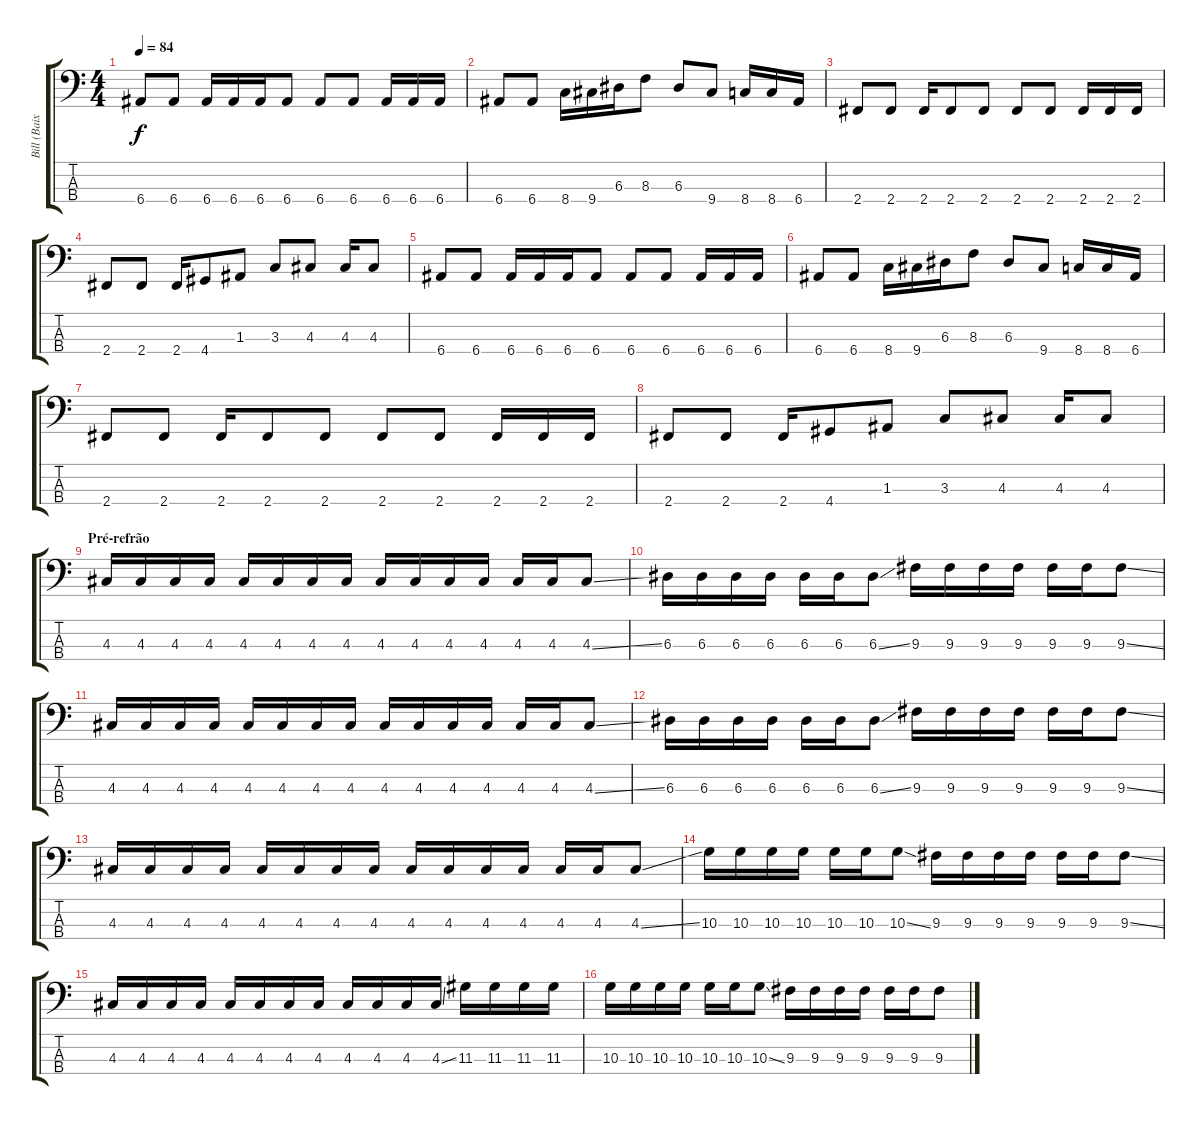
\track ("Bill (Baixo)" "Bill (Baix") {instrument electricbassfinger}
\staff {score tabs}
\tuning (G2 D2 A1 E1) {hide}
\ts (4 4)
\tempo 84
\clef f4
\ks c
6.4.8{dy f} 6.4.8 6.4.16 6.4.16 6.4.16 6.4.8 6.4.8 6.4.8 6.4.16 6.4.16 6.4.16 |
6.4.8 6.4.8 8.4.16 9.4.16 6.3.16 8.3.8 6.3.8 9.4.8 8.4.16 8.4.16 6.4.16 |
2.4.8 2.4.8 2.4.16 2.4.8 2.4.8 2.4.8 2.4.8 2.4.16 2.4.16 2.4.16 |
2.4.8 2.4.8 2.4.16 4.4.8 1.3.8 3.3.8 4.3.8 4.3.16 4.3.8 |
6.4.8 6.4.8 6.4.16 6.4.16 6.4.16 6.4.8 6.4.8 6.4.8 6.4.16 6.4.16 6.4.16 |
6.4.8 6.4.8 8.4.16 9.4.16 6.3.16 8.3.8 6.3.8 9.4.8 8.4.16 8.4.16 6.4.16 |
2.4.8 2.4.8 2.4.16 2.4.8 2.4.8 2.4.8 2.4.8 2.4.16 2.4.16 2.4.16 |
2.4.8 2.4.8 2.4.16 4.4.8 1.3.8 3.3.8 4.3.8 4.3.16 4.3.8 |
\section ("" "Pré-refrão")
4.3.16 4.3.16 4.3.16 4.3.16 4.3.16 4.3.16 4.3.16 4.3.16 4.3.16 4.3.16 4.3.16 4.3.16 4.3.16 4.3.16 4.3{ss}.8 |
6.3.16 6.3.16 6.3.16 6.3.16 6.3.16 6.3.16 6.3{ss}.8 9.3.16 9.3.16 9.3.16 9.3.16 9.3.16 9.3.16 9.3{ss}.8 |
4.3.16 4.3.16 4.3.16 4.3.16 4.3.16 4.3.16 4.3.16 4.3.16 4.3.16 4.3.16 4.3.16 4.3.16 4.3.16 4.3.16 4.3{ss}.8 |
6.3.16 6.3.16 6.3.16 6.3.16 6.3.16 6.3.16 6.3{ss}.8 9.3.16 9.3.16 9.3.16 9.3.16 9.3.16 9.3.16 9.3{ss}.8 |
4.3.16 4.3.16 4.3.16 4.3.16 4.3.16 4.3.16 4.3.16 4.3.16 4.3.16 4.3.16 4.3.16 4.3.16 4.3.16 4.3.16 4.3{ss}.8 |
10.3.16 10.3.16 10.3.16 10.3.16 10.3.16 10.3.16 10.3{ss}.8 9.3.16 9.3.16 9.3.16 9.3.16 9.3.16 9.3.16 9.3{ss}.8 |
4.3.16 4.3.16 4.3.16 4.3.16 4.3.16 4.3.16 4.3.16 4.3.16 4.3.16 4.3.16 4.3.16 4.3{ss}.16 11.3.16 11.3.16 11.3.16 11.3.16 |
10.3.16 10.3.16 10.3.16 10.3.16 10.3.16 10.3.16 10.3{ss}.8 9.3.16 9.3.16 9.3.16 9.3.16 9.3.16 9.3.16 9.3{ss}.8
